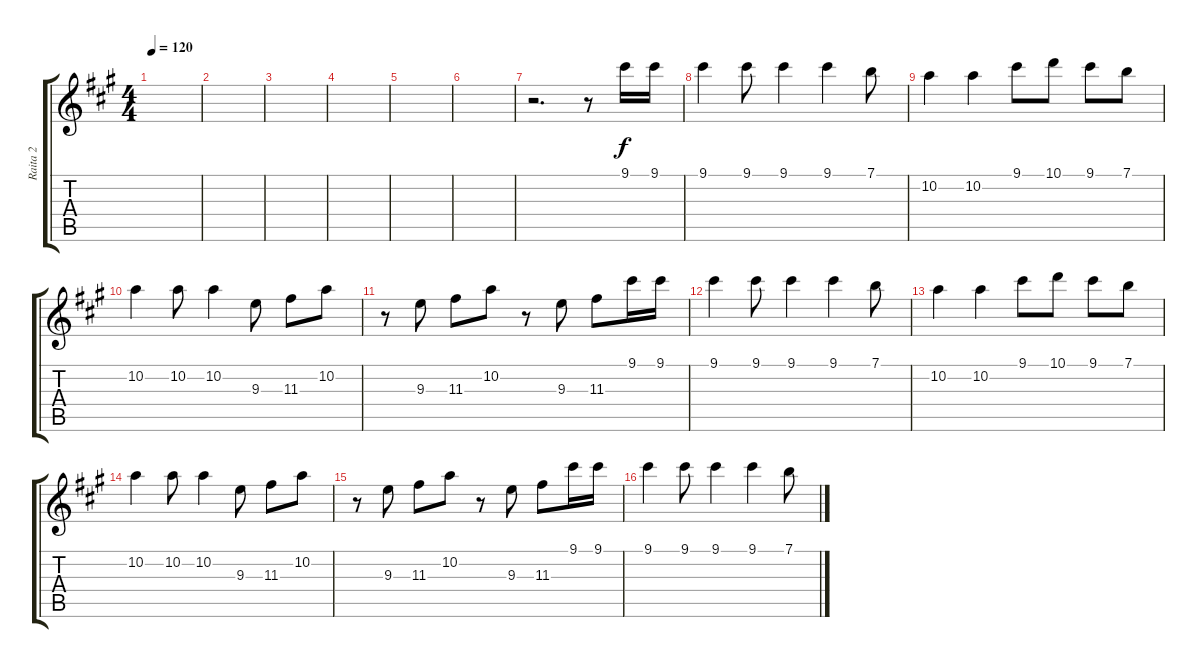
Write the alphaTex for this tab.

\track ("Raita 2" "Raita 2") {instrument banjo}
\staff {score tabs}
\tuning (E4 B3 G3 D3 A2 E2) {hide}
\displaytranspose 12
\ts (4 4)
\tempo 120
\clef g2
\ks f#minor
|
|
|
|
|
|
r.2{d} r.8 9.1.16 9.1.16 |
9.1.4 9.1.8 9.1.4 9.1.4 7.1.8 |
10.2.4 10.2.4 9.1.8 10.1.8 9.1.8 7.1.8 |
10.2.4 10.2.8 10.2.4 9.3.8 11.3.8 10.2.8 |
r.8 9.3.8 11.3.8 10.2.8 r.8 9.3.8 11.3.8 9.1.16 9.1.16 |
9.1.4 9.1.8 9.1.4 9.1.4 7.1.8 |
10.2.4 10.2.4 9.1.8 10.1.8 9.1.8 7.1.8 |
10.2.4 10.2.8 10.2.4 9.3.8 11.3.8 10.2.8 |
r.8 9.3.8 11.3.8 10.2.8 r.8 9.3.8 11.3.8 9.1.16 9.1.16 |
9.1.4 9.1.8 9.1.4 9.1.4 7.1.8
